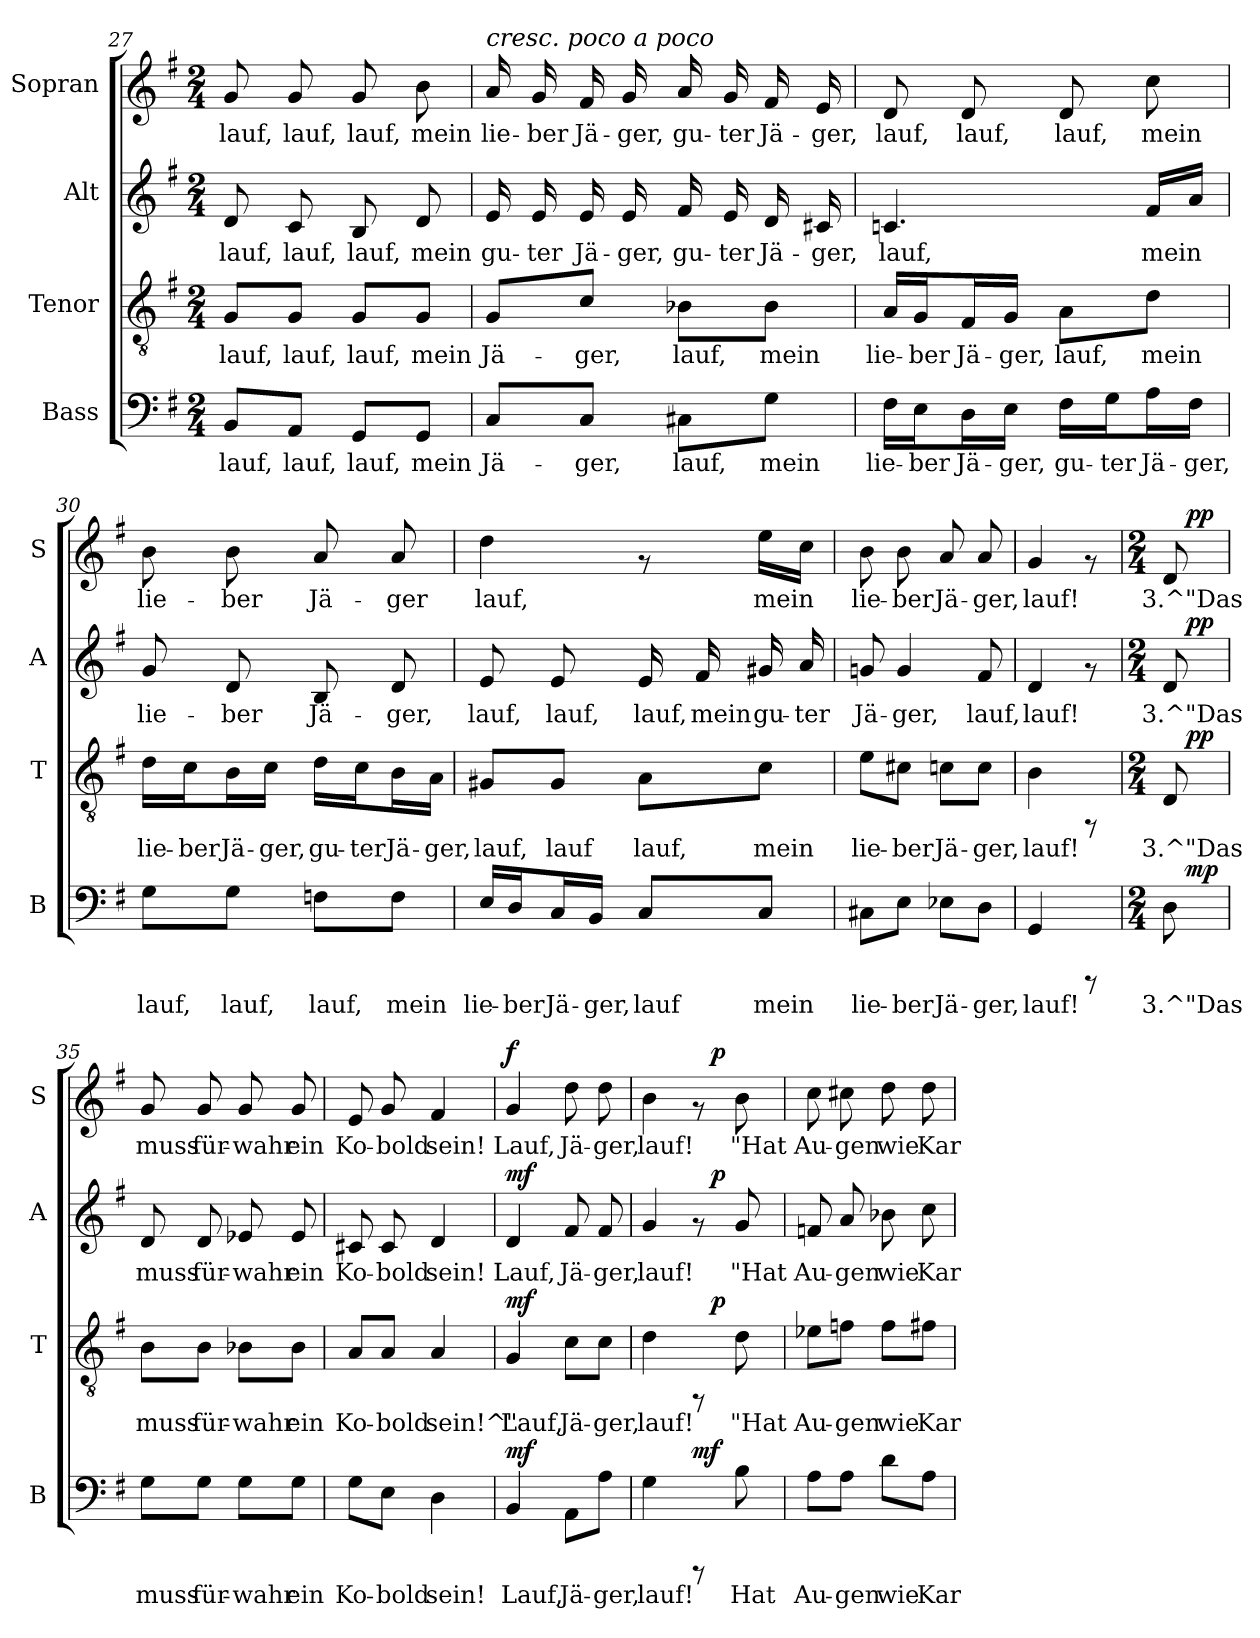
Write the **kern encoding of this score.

**kern	**text	**dynam	**kern	**text	**dynam	**kern	**text	**dynam	**kern	**text	**dynam
*part4	*part4	*part4	*part3	*part3	*part3	*part2	*part2	*part2	*part1	*part1	*part1
*staff4	*staff4	*staff4	*staff3	*staff3	*staff3	*staff2	*staff2	*staff2	*staff1	*staff1	*staff1
*I"Bass	*	*	*I"Tenor	*	*	*I"Alt	*	*	*I"Sopran	*	*
*I'B	*	*	*I'T	*	*	*I'A	*	*	*I'S	*	*
!!LO:LB:g=z
*clefF4	*	*	*clefGv2	*	*	*clefG2	*	*	*clefG2	*	*
*k[f#]	*	*	*k[f#]	*	*	*k[f#]	*	*	*k[f#]	*	*
*G:	*	*	*G:	*	*	*G:	*	*	*G:	*	*
*M2/4	*	*	*M2/4	*	*	*M2/4	*	*	*M2/4	*	*
=27	=27	=27	=27	=27	=27	=27	=27	=27	=27	=27	=27
!	!LO:LY:b:rj	!	!	!LO:LY:b:rj	!	!	!LO:LY:b:cj	!	!	!LO:LY:b:cj	!
8BB/L	lauf,	.	8G/L	lauf,	.	8d/	lauf,	.	8g/	lauf,	.
!	!LO:LY:b:rj	!	!	!LO:LY:b:rj	!	!	!LO:LY:b:cj	!	!	!LO:LY:b:cj	!
8AA/J	lauf,	.	8G/J	lauf,	.	8c/	lauf,	.	8g/	lauf,	.
!	!LO:LY:b:rj	!	!	!LO:LY:b:rj	!	!	!LO:LY:b:cj	!	!	!LO:LY:b:cj	!
8GG/L	lauf,	.	8G/L	lauf,	.	8B/	lauf,	.	8g/	lauf,	.
!	!LO:LY:b:rj	!	!	!LO:LY:b:rj	!	!	!LO:LY:b:cj	!	!	!LO:LY:b:cj	!
8GG/J	mein	.	8G/J	mein	.	8d/	mein	.	8b\	mein	.
=28	=28	=28	=28	=28	=28	=28	=28	=28	=28	=28	=28
!	!	!	!	!	!	!	!	!	!LO:TX:a:i:t=cresc. poco a poco	!	!
!	!LO:LY:b:rj	!	!	!LO:LY:b:rj	!	!	!LO:LY:b:cj	!	!	!LO:LY:b:cj	!
8C/L	Jä-	.	8G/L	Jä-	.	16e/	gu-	.	16a/	lie-	.
!	!	!	!	!	!	!	!LO:LY:b:cj	!	!	!LO:LY:b:cj	!
.	.	.	.	.	.	16e/	-ter	.	16g/	-ber	.
!	!LO:LY:b:rj	!	!	!LO:LY:b:rj	!	!	!LO:LY:b:cj	!	!	!LO:LY:b:cj	!
8C/J	-ger,	.	8c/J	-ger,	.	16e/	Jä-	.	16f#/	Jä-	.
!	!	!	!	!	!	!	!LO:LY:b:cj	!	!	!LO:LY:b:cj	!
.	.	.	.	.	.	16e/	-ger,	.	16g/	-ger,	.
!	!LO:LY:b:rj	!	!	!LO:LY:b:rj	!	!	!LO:LY:b:cj	!	!	!LO:LY:b:cj	!
8C#X\L	lauf,	.	8B-X\L	lauf,	.	16f#/	gu-	.	16a/	gu-	.
!	!	!	!	!	!	!	!LO:LY:b:cj	!	!	!LO:LY:b:cj	!
.	.	.	.	.	.	16e/	-ter	.	16g/	-ter	.
!	!LO:LY:b:rj	!	!	!LO:LY:b:rj	!	!	!LO:LY:b:cj	!	!	!LO:LY:b:cj	!
8G\J	mein	.	8B-\J	mein	.	16d/	Jä-	.	16f#/	Jä-	.
!	!	!	!	!	!	!	!LO:LY:b:cj	!	!	!LO:LY:b:cj	!
.	.	.	.	.	.	16c#X/	-ger,	.	16e/	-ger,	.
=29	=29	=29	=29	=29	=29	=29	=29	=29	=29	=29	=29
!	!LO:LY:b:rj	!	!	!LO:LY:b:rj	!	!	!LO:LY:b:cj	!	!	!LO:LY:b:cj	!
16F#\LL	lie-	.	16A/LL	lie-	.	4.cn/	lauf,	.	8d/	lauf,	.
!	!LO:LY:b:rj	!	!	!LO:LY:b:rj	!	!	!	!	!	!	!
16E\J	-ber	.	16G/J	-ber	.	.	.	.	.	.	.
!	!LO:LY:b:rj	!	!	!LO:LY:b:rj	!	!	!	!	!	!LO:LY:b:cj	!
16D\L	Jä-	.	16F#/L	Jä-	.	.	.	.	8d/	lauf,	.
!	!LO:LY:b:rj	!	!	!LO:LY:b:rj	!	!	!	!	!	!	!
16E\JJ	-ger,	.	16G/JJ	-ger,	.	.	.	.	.	.	.
!	!LO:LY:b:rj	!	!	!LO:LY:b:rj	!	!	!	!	!	!LO:LY:b:cj	!
16F#\LL	gu-	.	8A\L	lauf,	.	.	.	.	8d/	lauf,	.
!	!LO:LY:b:rj	!	!	!	!	!	!	!	!	!	!
16G\J	-ter	.	.	.	.	.	.	.	.	.	.
!	!LO:LY:b:rj	!	!	!LO:LY:b:rj	!	!	!LO:LY:b:cj	!	!	!LO:LY:b:cj	!
16A\L	Jä-	.	8d\J	mein	.	16f#/L	mein	.	8cc\	mein	.
!	!LO:LY:b:rj	!	!	!	!	!	!LO:LY:b:cj	!	!	!	!
16F#\JJ	-ger,	.	.	.	.	16a/J	.	.	.	.	.
=30	=30	=30	=30	=30	=30	=30	=30	=30	=30	=30	=30
!	!LO:LY:b:rj	!	!	!LO:LY:b:rj	!	!	!LO:LY:b:cj	!	!	!LO:LY:b:cj	!
8G\L	lauf,	.	16d\LL	lie-	.	8g/	lie-	.	8b\	lie-	.
!	!	!	!	!LO:LY:b:rj	!	!	!	!	!	!	!
.	.	.	16c\J	-ber	.	.	.	.	.	.	.
!	!LO:LY:b:rj	!	!	!LO:LY:b:rj	!	!	!LO:LY:b:cj	!	!	!LO:LY:b:cj	!
8G\J	lauf,	.	16B\L	Jä-	.	8d/	-ber	.	8b\	-ber	.
!	!	!	!	!LO:LY:b:rj	!	!	!	!	!	!	!
.	.	.	16c\JJ	-ger,	.	.	.	.	.	.	.
!	!LO:LY:b:rj	!	!	!LO:LY:b:rj	!	!	!LO:LY:b:cj	!	!	!LO:LY:b:cj	!
8Fn\L	lauf,	.	16d\LL	gu-	.	8B/	Jä-	.	8a/	Jä-	.
!	!	!	!	!LO:LY:b:rj	!	!	!	!	!	!	!
.	.	.	16c\J	-ter	.	.	.	.	.	.	.
!	!LO:LY:b:rj	!	!	!LO:LY:b:rj	!	!	!LO:LY:b:cj	!	!	!LO:LY:b:cj	!
8F\J	mein	.	16B\L	Jä-	.	8d/	-ger,	.	8a/	-ger	.
!	!	!	!	!LO:LY:b:rj	!	!	!	!	!	!	!
.	.	.	16A\JJ	-ger,	.	.	.	.	.	.	.
!!LO:PB:g=z
=31	=31	=31	=31	=31	=31	=31	=31	=31	=31	=31	=31
!	!LO:LY:b:rj	!	!	!LO:LY:b:rj	!	!	!LO:LY:b:cj	!	!	!LO:LY:b:cj	!
16E/LL	lie-	.	8G#X/L	lauf,	.	8e/	lauf,	.	4dd\	lauf,	.
!	!LO:LY:b:rj	!	!	!	!	!	!	!	!	!	!
16D/J	-ber	.	.	.	.	.	.	.	.	.	.
!	!LO:LY:b:rj	!	!	!LO:LY:b:rj	!	!	!LO:LY:b:cj	!	!	!	!
16C/L	Jä-	.	8G#/J	lauf	.	8e/	lauf,	.	.	.	.
!	!LO:LY:b:rj	!	!	!	!	!	!	!	!	!	!
16BB/JJ	-ger,	.	.	.	.	.	.	.	.	.	.
!	!LO:LY:b:rj	!	!	!LO:LY:b:rj	!	!	!LO:LY:b:cj	!	!	!	!
8C/L	lauf	.	8A\L	lauf,	.	16e/	lauf,	.	8rf	.	.
!	!	!	!	!	!	!	!LO:LY:b:cj	!	!	!	!
.	.	.	.	.	.	16f#/	mein	.	.	.	.
!	!LO:LY:b:rj	!	!	!LO:LY:b:rj	!	!	!LO:LY:b:cj	!	!	!LO:LY:b:cj	!
8C/J	mein	.	8c\J	mein	.	16g#X/	gu-	.	16ee\L	mein	.
!	!	!	!	!	!	!	!LO:LY:b:cj	!	!	!LO:LY:b:cj	!
.	.	.	.	.	.	16a/	-ter	.	16cc\J	.	.
=32	=32	=32	=32	=32	=32	=32	=32	=32	=32	=32	=32
!	!LO:LY:b:rj	!	!	!LO:LY:b:rj	!	!	!LO:LY:b:cj	!	!	!LO:LY:b:cj	!
8C#X\L	lie-	.	8e\L	lie-	.	8gn/	Jä-	.	8b\	lie-	.
!	!LO:LY:b:rj	!	!	!LO:LY:b:rj	!	!	!LO:LY:b:cj	!	!	!LO:LY:b:cj	!
8E\J	-ber	.	8c#X\J	-ber	.	4g/	-ger,	.	8b\	-ber	.
!	!LO:LY:b:rj	!	!	!LO:LY:b:rj	!	!	!	!	!	!LO:LY:b:cj	!
8E-X\L	Jä-	.	8cn\L	Jä-	.	.	.	.	8a/	Jä-	.
!	!LO:LY:b:rj	!	!	!LO:LY:b:rj	!	!	!LO:LY:b:cj	!	!	!LO:LY:b:cj	!
8D\J	-ger,	.	8c\J	-ger,	.	8f#/	lauf,	.	8a/	-ger,	.
=33	=33	=33	=33	=33	=33	=33	=33	=33	=33	=33	=33
!	!LO:LY:b:rj	!	!	!LO:LY:b:rj	!	!	!LO:LY:b:cj	!	!	!LO:LY:b:cj	!
4GG/	lauf!	.	4B\	lauf!	.	4d/	lauf!	.	4g/	lauf!	.
8rCCC	.	.	8rFF	.	.	8rf	.	.	8rf	.	.
!!LO:PB:g=z
=34	=34	=34	=34	=34	=34	=34	=34	=34	=34	=34	=34
*M2/4	*	*	*M2/4	*	*	*M2/4	*	*	*M2/4	*	*
!	!LO:LY:b:rj	!	!	!LO:LY:b:rj	!	!	!LO:LY:b:cj	!	!	!LO:LY:b:cj	!
*^	*	*	*^	*	*	*^	*	*	*^	*	*
8D\	32.ryy	3.^"Das	.	8D/	32.ryy	3.^"Das	.	8d/	32.ryy	3.^"Das	.	8d/	32.ryy	3.^"Das	.
!	!	!	!LO:DY:a	!	!	!	!LO:DY:a	!	!	!	!LO:DY:a	!	!	!	!LO:DY:a
.	16ryy	.	mp	.	16ryy	.	pp	.	16ryy	.	pp	.	16ryy	.	pp
.	64ryy	.	.	.	64ryy	.	.	.	64ryy	.	.	.	64ryy	.	.
=35	=35	=35	=35	=35	=35	=35	=35	=35	=35	=35	=35	=35	=35	=35	=35
!	!	!LO:LY:b:rj	!	!	!	!LO:LY:b:rj	!	!	!	!LO:LY:b:cj	!	!	!	!LO:LY:b:cj	!
*v	*v	*	*	*	*	*	*	*v	*v	*	*	*v	*v	*	*
*	*	*	*v	*v	*	*	*	*	*	*	*	*
8G\L	muss	.	8B\L	muss	.	8d/	muss	.	8g/	muss	.
!	!LO:LY:b:rj	!	!	!LO:LY:b:rj	!	!	!LO:LY:b:cj	!	!	!LO:LY:b:cj	!
8G\J	für-	.	8B\J	für-	.	8d/	für-	.	8g/	für-	.
!	!LO:LY:b:rj	!	!	!LO:LY:b:rj	!	!	!LO:LY:b:cj	!	!	!LO:LY:b:cj	!
8G\L	-wahr	.	8B-X\L	-wahr	.	8e-X/	-wahr	.	8g/	-wahr	.
!	!LO:LY:b:rj	!	!	!LO:LY:b:rj	!	!	!LO:LY:b:cj	!	!	!LO:LY:b:cj	!
8G\J	ein	.	8B-\J	ein	.	8e-/	ein	.	8g/	ein	.
=36	=36	=36	=36	=36	=36	=36	=36	=36	=36	=36	=36
!	!LO:LY:b:rj	!	!	!LO:LY:b:rj	!	!	!LO:LY:b:cj	!	!	!LO:LY:b:cj	!
8G\L	Ko-	.	8A/L	Ko-	.	8c#X/	Ko-	.	8e/	Ko-	.
!	!LO:LY:b:rj	!	!	!LO:LY:b:rj	!	!	!LO:LY:b:cj	!	!	!LO:LY:b:cj	!
8E\J	-bold	.	8A/J	-bold	.	8c#/	-bold	.	8g/	-bold	.
!	!LO:LY:b:rj	!	!	!LO:LY:b:rj	!	!	!LO:LY:b:cj	!	!	!LO:LY:b:cj	!
4D\	sein!	.	4A/	sein!^"	.	4d/	sein!	.	4f#/	sein!	.
=37	=37	=37	=37	=37	=37	=37	=37	=37	=37	=37	=37
!	!LO:LY:b:rj	!LO:DY:a	!	!LO:LY:b:rj	!LO:DY:a	!	!LO:LY:b:cj	!LO:DY:a	!	!LO:LY:b:cj	!LO:DY:a
4BB/	Lauf,	mf	4G/	Lauf,	mf	4d/	Lauf,	mf	4g/	Lauf,	f
!	!LO:LY:b:rj	!	!	!LO:LY:b:rj	!	!	!LO:LY:b:cj	!	!	!LO:LY:b:cj	!
8AA\L	Jä-	.	8c\L	Jä-	.	8f#/	Jä-	.	8dd\	Jä-	.
!	!LO:LY:b:rj	!	!	!LO:LY:b:rj	!	!	!LO:LY:b:cj	!	!	!LO:LY:b:cj	!
8A\J	-ger,	.	8c\J	-ger,	.	8f#/	-ger,	.	8dd\	-ger,	.
=38	=38	=38	=38	=38	=38	=38	=38	=38	=38	=38	=38
!	!LO:LY:b:rj	!	!	!LO:LY:b:rj	!	!	!LO:LY:b:cj	!	!	!LO:LY:b:cj	!
*	*	*	*^	*	*	*^	*	*	*^	*	*
4G\	lauf!	.	4d\	4ryy	lauf!	.	4g/	4ryy	lauf!	.	4b\	4ryy	lauf!	.
!	!	!LO:DY:a	!	!	!	!	!	!	!	!	!	!	!	!
8rCCC	.	mf	8rFF	32.ryy	.	.	8rf	32.ryy	.	.	8rf	32.ryy	.	.
!	!	!	!	!	!	!LO:DY:a	!	!	!	!LO:DY:a	!	!	!	!LO:DY:a
.	.	.	.	8ryy	.	p	.	8ryy	.	p	.	8ryy	.	p
!	!LO:LY:b:rj	!	!	!	!LO:LY:b:rj	!	!	!	!LO:LY:b:cj	!	!	!	!LO:LY:b:cj	!
8B\	Hat	.	8d\	.	"Hat	.	8g/	.	"Hat	.	8b\	.	"Hat	.
.	.	.	.	16ryy	.	.	.	16ryy	.	.	.	16ryy	.	.
.	.	.	.	64ryy	.	.	.	64ryy	.	.	.	64ryy	.	.
=39	=39	=39	=39	=39	=39	=39	=39	=39	=39	=39	=39	=39	=39	=39
!	!LO:LY:b:rj	!	!	!	!LO:LY:b:rj	!	!	!	!LO:LY:b:cj	!	!	!	!LO:LY:b:cj	!
*	*	*	*v	*v	*	*	*	*	*	*	*v	*v	*	*
*	*	*	*	*	*	*v	*v	*	*	*	*	*
8A\L	Au-	.	8e-X\L	Au-	.	8fn/	Au-	.	8cc\	Au-	.
!	!LO:LY:b:rj	!	!	!LO:LY:b:rj	!	!	!LO:LY:b:cj	!	!	!LO:LY:b:cj	!
8A\J	-gen	.	8fn\J	-gen	.	8a/	-gen	.	8cc#X\	-gen	.
!	!LO:LY:b:rj	!	!	!LO:LY:b:rj	!	!	!LO:LY:b:cj	!	!	!LO:LY:b:cj	!
8d\L	wie	.	8f\L	wie	.	8b-X\	wie	.	8dd\	wie	.
!	!LO:LY:b:rj	!	!	!LO:LY:b:rj	!	!	!LO:LY:b:cj	!	!	!LO:LY:b:cj	!
8A\J	Kar-	.	8f#X\J	Kar-	.	8cc\	Kar-	.	8dd\	Kar-	.
=	=	=	=	=	=	=	=	=	=	=	=
*-	*-	*-	*-	*-	*-	*-	*-	*-	*-	*-	*-
